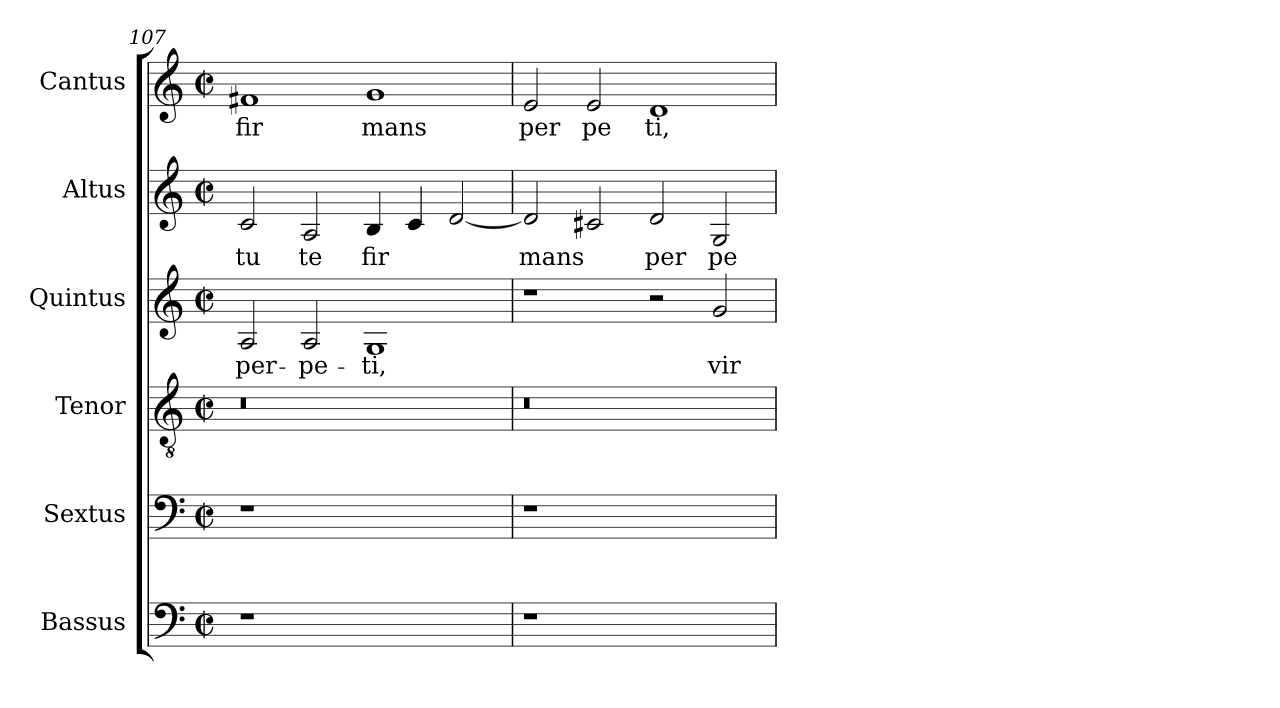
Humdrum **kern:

**kern	**kern	**kern	**kern	**text	**kern	**text	**kern	**text
*part6	*part5	*part4	*part3	*part3	*part2	*part2	*part1	*part1
*staff6	*staff5	*staff4	*staff3	*staff3	*staff2	*staff2	*staff1	*staff1
*I"Bassus	*I"Sextus	*I"Tenor	*I"Quintus	*	*I"Altus	*	*I"Cantus	*
*I'Bassus	*I'Sextus	*I'Tenor	*I'Quintus	*	*I'Altus	*	*I'Cantus	*
*clefF4	*clefF4	*clefGv2	*clefG2	*	*clefG2	*	*clefG2	*
*k[]	*k[]	*k[]	*k[]	*	*k[]	*	*k[]	*
*C:	*C:	*C:	*C:	*	*C:	*	*C:	*
*M2/2	*M2/2	*M2/2	*M2/2	*	*M2/2	*	*M2/2	*
*met(c|)	*met(c|)	*met(c|)	*met(c|)	*	*met(c|)	*	*met(c|)	*
=107	=107	=107	=107	=107	=107	=107	=107	=107
!	!	!	!	!LO:LY:b:cj	!	!LO:LY:b:cj	!	!LO:LY:b:cj
1r	1r	0r	2A/	per-	2c/	tu	1f#X	fir
!	!	!	!	!LO:LY:b:cj	!	!LO:LY:b:cj	!	!
.	.	.	2A/	-pe-	2A/	te	.	.
!	!	!	!	!LO:LY:b:cj	!	!LO:LY:b:cj	!	!LO:LY:b:cj
1ryy	1ryy	.	1G	-ti,	4B/	fir	1g	mans
!	!	!	!	!	!	!LO:LY:b:cj	!	!
.	.	.	.	.	4c/	.	.	.
!	!	!	!	!	!	!LO:LY:b:cj	!	!
.	.	.	.	.	[<2d/	.	.	.
=108	=108	=108	=108	=108	=108	=108	=108	=108
!	!	!	!	!	!	!LO:LY:b:cj	!	!LO:LY:b:cj
1r	1r	0r	1r	.	2d/]	mans	2e/	per
!	!	!	!	!	!	!LO:LY:b:cj	!	!LO:LY:b:cj
.	.	.	.	.	2c#/	.	2e/	pe
!	!	!	!	!	!	!LO:LY:b:cj	!	!LO:LY:b:cj
1ryy	1ryy	.	2r	.	2d/	per	1d	ti,
!	!	!	!	!LO:LY:b:cj	!	!LO:LY:b:cj	!	!
.	.	.	2g/	vir-	2G/	pe	.	.
=	=	=	=	=	=	=	=	=
*-	*-	*-	*-	*-	*-	*-	*-	*-
